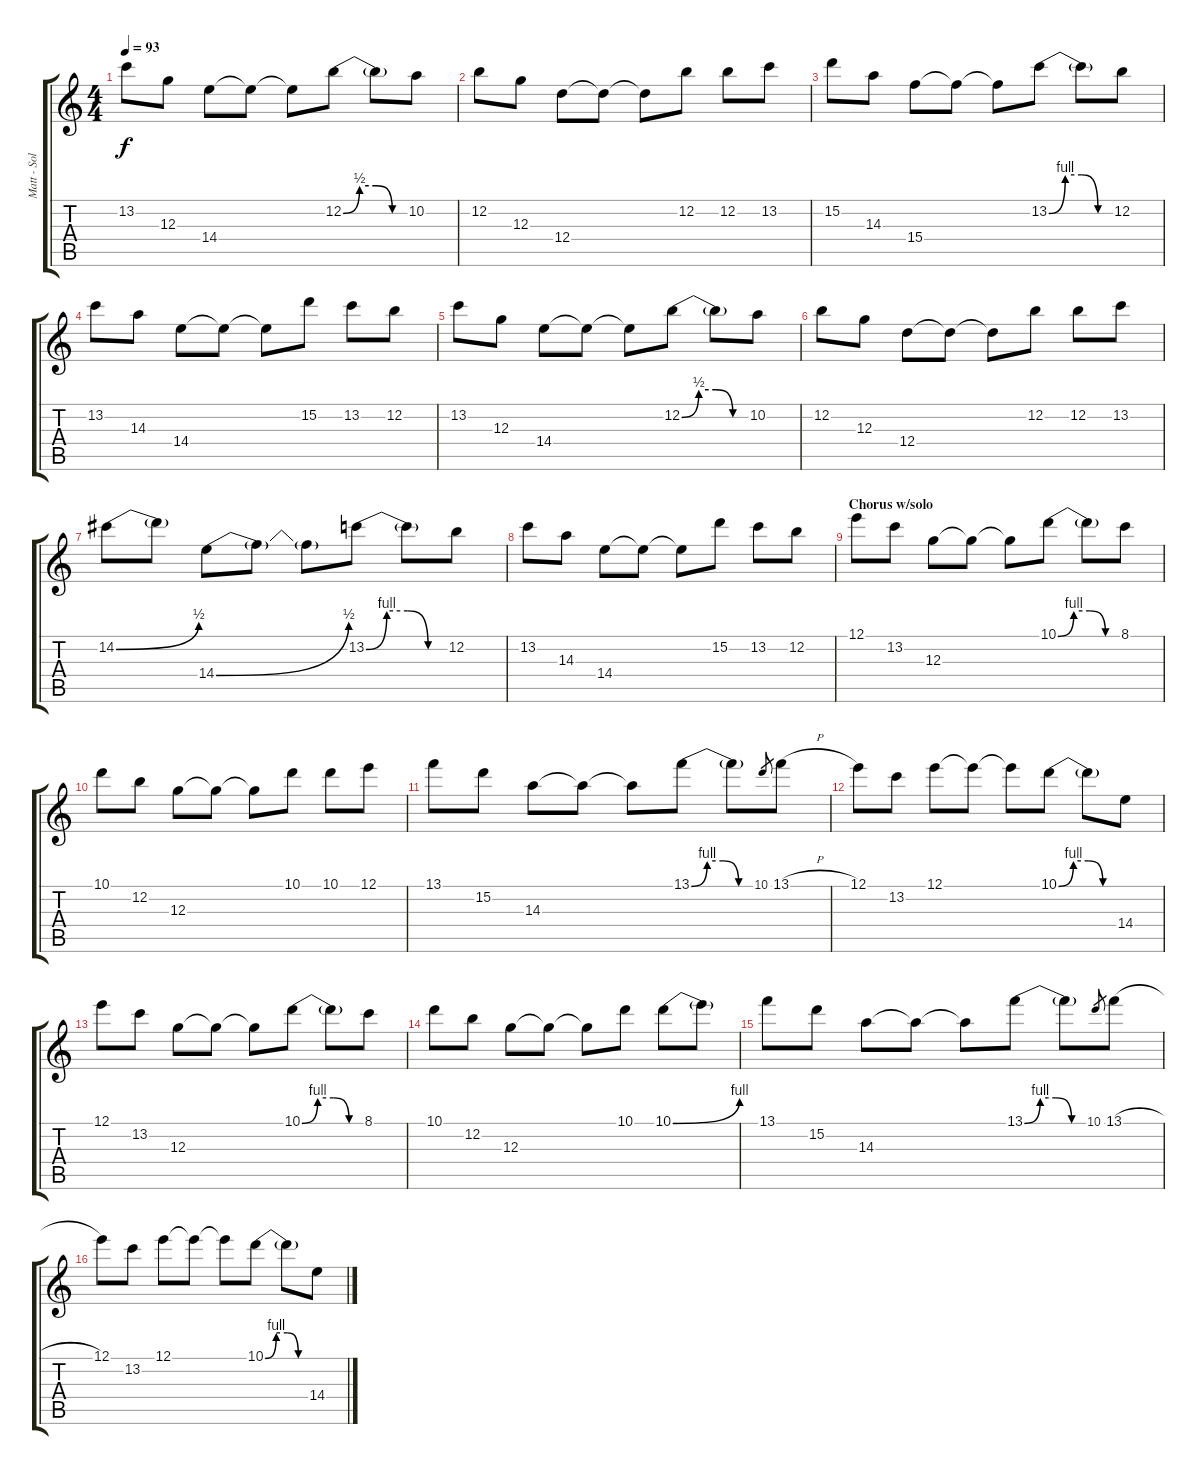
\track ("Matt - Solo Guitar" "Matt - Sol") {instrument overdrivenguitar}
\staff {score tabs}
\tuning (E4 B3 G3 D3 A2 E2) {hide}
\ts (4 4)
\tempo 93
\clef g2
\ks c
13.2.8{dy f} 12.3.8 14.4.8 14.4{t}.8 14.4{t}.8 12.2{be (custom 0 0 15 2 30 2 45 0 60 0)}.8 12.2{t}.8 10.2.8 |
12.2.8 12.3.8 12.4.8 12.4{t}.8 12.4{t}.8 12.2.8 12.2.8 13.2.8 |
15.2.8 14.3.8 15.4.8 15.4{t}.8 15.4{t}.8 13.2{be (custom 0 0 15 4 30 4 45 0 60 0)}.8 13.2{t}.8 12.2.8 |
13.2.8 14.3.8 14.4.8 14.4{t}.8 14.4{t}.8 15.2.8 13.2.8 12.2.8 |
13.2.8 12.3.8 14.4.8 14.4{t}.8 14.4{t}.8 12.2{be (custom 0 0 15 2 30 2 45 0 60 0)}.8 12.2{t}.8 10.2.8 |
12.2.8 12.3.8 12.4.8 12.4{t}.8 12.4{t}.8 12.2.8 12.2.8 13.2.8 |
14.2{be (bend 0 0 60 2)}.8 14.2{t}.8 14.4{be (bend 0 0 60 2)}.8 14.4{t}.8 14.4{t}.8 13.2{be (custom 0 0 15 4 30 4 45 0 60 0)}.8 13.2{t}.8 12.2.8 |
13.2.8 14.3.8 14.4.8 14.4{t}.8 14.4{t}.8 15.2.8 13.2.8 12.2.8 |
\section ("" "Chorus w/solo")
12.1.8 13.2.8 12.3.8 12.3{t}.8 12.3{t}.8 10.1{be (custom 0 0 15 4 30 4 45 0 60 0)}.8 10.1{t}.8 8.1.8 |
10.1.8 12.2.8 12.3.8 12.3{t}.8 12.3{t}.8 10.1.8 10.1.8 12.1.8 |
13.1.8 15.2.8 14.3.8 14.3{t}.8 14.3{t}.8 13.1{be (custom 0 0 15 4 30 4 45 0 60 0)}.8 13.1{t}.8 10.1.8{gr} 13.1{h}.8 |
12.1.8 13.2.8 12.1.8 12.1{t}.8 12.1{t}.8 10.1{be (custom 0 0 15 4 30 4 45 0 60 0)}.8 10.1{t}.8 14.4.8 |
12.1.8 13.2.8 12.3.8 12.3{t}.8 12.3{t}.8 10.1{be (custom 0 0 15 4 30 4 45 0 60 0)}.8 10.1{t}.8 8.1.8 |
10.1.8 12.2.8 12.3.8 12.3{t}.8 12.3{t}.8 10.1.8 10.1{be (bend 0 0 60 4)}.8 10.1{t}.8 |
13.1.8 15.2.8 14.3.8 14.3{t}.8 14.3{t}.8 13.1{be (custom 0 0 15 4 30 4 45 0 60 0)}.8 13.1{t}.8 10.1.8{gr} 13.1{h}.8 |
12.1.8 13.2.8 12.1.8 12.1{t}.8 12.1{t}.8 10.1{be (custom 0 0 15 4 30 4 45 0 60 0)}.8 10.1{t}.8 14.4.8
